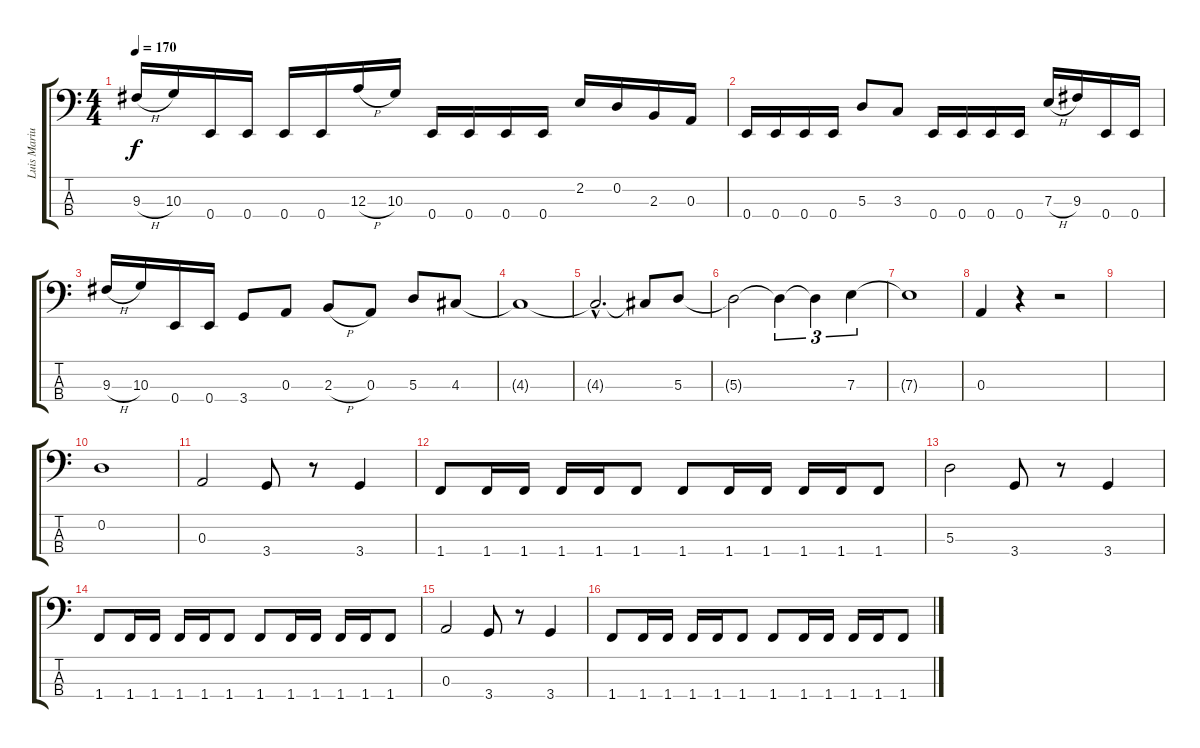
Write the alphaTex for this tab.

\track ("Luis Mariuti" "Luis Mariu") {instrument electricbassfinger}
\staff {score tabs}
\tuning (G2 D2 A1 E1) {hide}
\ts (4 4)
\tempo 170
\clef f4
\ks c
9.3{h}.16{dy f} 10.3.16 0.4.16 0.4.16 0.4.16 0.4.16 12.3{h}.16 10.3.16 0.4.16 0.4.16 0.4.16 0.4.16 2.2.16 0.2.16 2.3.16 0.3.16 |
0.4.16 0.4.16 0.4.16 0.4.16 5.3.8 3.3.8 0.4.16 0.4.16 0.4.16 0.4.16 7.3{h}.16 9.3.16 0.4.16 0.4.16 |
9.3{h}.16 10.3.16 0.4.16 0.4.16 3.4.8 0.3.8 2.3{h}.8 0.3.8 5.3.8 4.3.8 |
4.3{t}.1 |
4.3{hac t}.2{d} 4.3{t}.8 5.3.8 |
5.3{t}.2 5.3{t}.4{tu (3 2)} 5.3{t}.4{tu (3 2)} 7.3.4{tu (3 2)} |
7.3{t}.1 |
0.3.4 r.4 r.2 |
|
0.2.1 |
0.3.2 3.4.8 r.8 3.4.4 |
1.4.8 1.4.16 1.4.16 1.4.16 1.4.16 1.4.8 1.4.8 1.4.16 1.4.16 1.4.16 1.4.16 1.4.8 |
5.3.2 3.4.8 r.8 3.4.4 |
1.4.8 1.4.16 1.4.16 1.4.16 1.4.16 1.4.8 1.4.8 1.4.16 1.4.16 1.4.16 1.4.16 1.4.8 |
0.3.2 3.4.8 r.8 3.4.4 |
1.4.8 1.4.16 1.4.16 1.4.16 1.4.16 1.4.8 1.4.8 1.4.16 1.4.16 1.4.16 1.4.16 1.4.8
